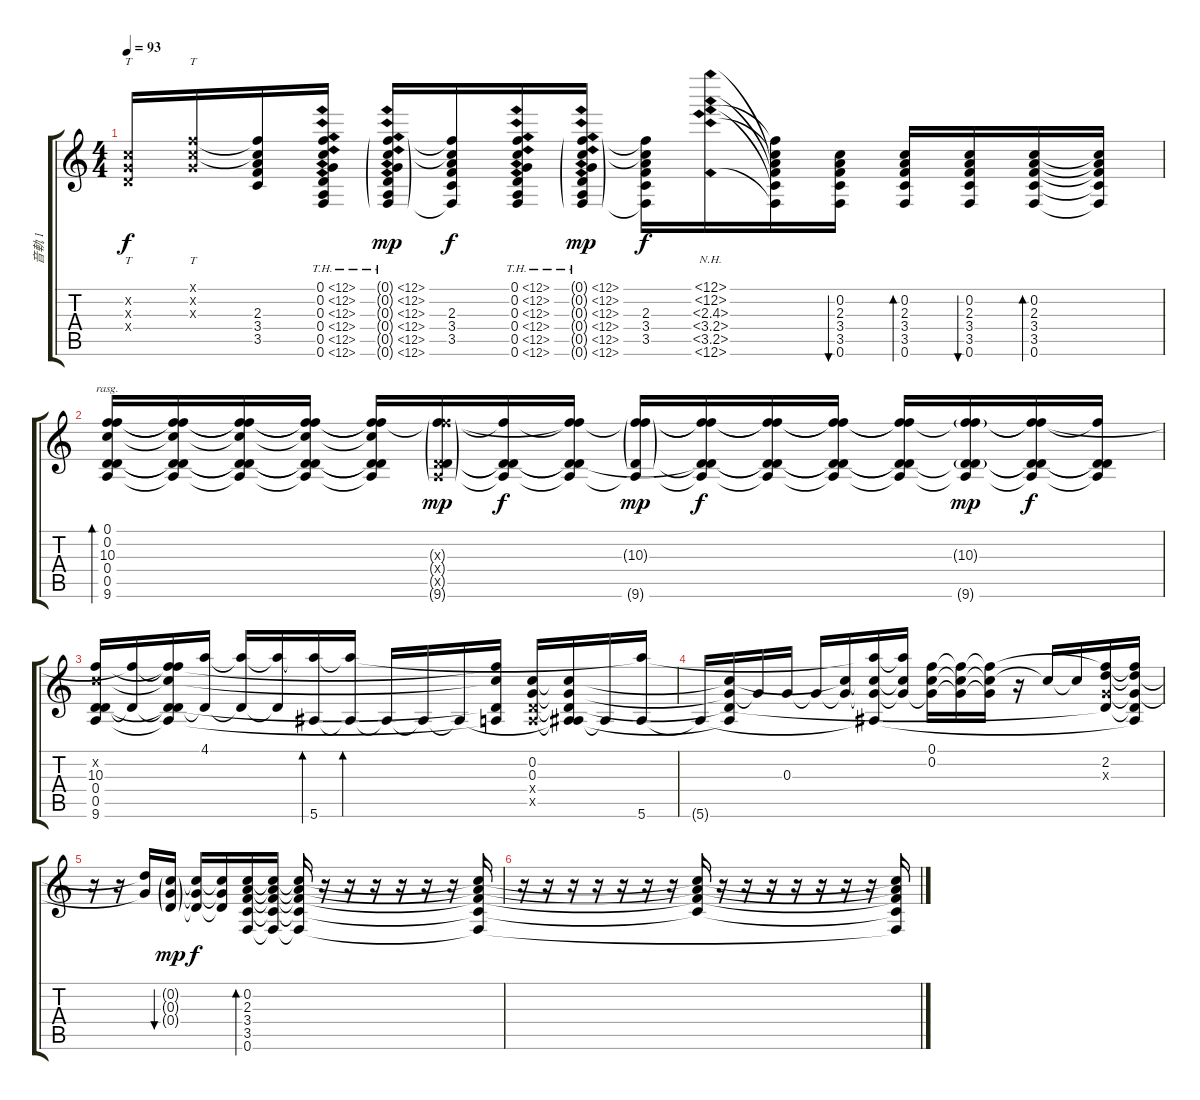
\track ("音軌 1" "音軌 1") {instrument acousticguitarsteel}
\staff {score tabs}
\tuning (F4 C4 G3 D3 A2 F2) {hide}
\ts (4 4)
\tempo 93
\clef g2
\ks c
(0.2{x} 0.3{x} 0.4{x}).16{tt dy f} (0.1{x} 0.2{x} 0.3{x}).16{tt} (0.1{t} 0.2{t} 2.3 3.4 3.5).16 (0.1{th 12} 0.2{th 12} 0.3{th 12} 0.4{th 12} 0.5{th 12} 0.6{th 12}).16 (0.1{th 12 g} 0.2{th 12 g} 0.3{th 12 g} 0.4{th 12 g} 0.5{th 12 g} 0.6{th 12 g}).16{dy mp} (0.1{t} 0.2{t} 2.3 3.4 3.5 0.6{t}).16{dy f} (0.1{th 12} 0.2{th 12} 0.3{th 12} 0.4{th 12} 0.5{th 12} 0.6{th 12}).16 (0.1{th 12 g} 0.2{th 12 g} 0.3{th 12 g} 0.4{th 12 g} 0.5{th 12 g} 0.6{th 12 g}).16{dy mp} (0.1{t} 0.2{t} 2.3 3.4 3.5 0.6{t}).16{dy f} (0.1{nh} 0.2{nh} 2.3{nh} 3.4{nh} 3.5{nh} 0.6{nh}).16 (0.1{t} 0.2{t} 2.3{t} 3.4{t} 3.5{t} 0.6{t}).16 (0.2 2.3 3.4 3.5 0.6).16{bu 60} (0.2 2.3 3.4 3.5 0.6).16{bd 60} (0.2 2.3 3.4 3.5 0.6).16{bu 60} (0.2 2.3 3.4 3.5 0.6).16{bd 60} (0.2{t} 2.3{t} 3.4{t} 3.5{t} 0.6{t}).16 |
(0.1 0.2 10.3 0.4 0.5 9.6).16{bd 60 rasg ii} (0.1{t} 0.2{t} 10.3{t} 0.4{t} 0.5{t} 9.6{t}).16 (0.1{t} 0.2{t} 10.3{t} 0.4{t} 0.5{t} 9.6{t}).16 (0.1{t} 0.2{t} 10.3{t} 0.4{t} 0.5{t} 9.6{t}).16 (0.1{t} 0.2{t} 10.3{t} 0.4{t} 0.5{t} 9.6{t}).16 (0.1{t} 10.3{g x} 0.4{g x} 0.5{g x} 9.6{g}).16{dy mp} (0.1{t} 0.4{t} 0.5{t} 9.6{t}).16{dy f} (0.1{t} 10.3{t} 0.4{t} 0.5{t} 9.6{t}).16 (0.1{t} 10.3{g} 0.5{t} 9.6{g}).16{dy mp} (0.1{t} 10.3{t} 0.4{t} 0.5{t} 9.6{t}).16{dy f} (0.1{t} 10.3{t} 0.4{t} 0.5{t} 9.6{t}).16 (0.1{t} 10.3{t} 0.4{t} 0.5{t} 9.6{t}).16 (0.1{t} 10.3{t} 0.4{t} 0.5{t} 9.6{t}).16 (0.1{t} 10.3{g} 0.4{t} 0.5{t} 9.6{g}).16{dy mp} (0.1{t} 10.3{t} 0.4{t} 0.5{t} 9.6{t}).16{dy f} (10.3{t} 0.4{t} 0.5{t} 9.6{t}).16 |
(0.2{x} 10.3 0.4 0.5 9.6).16 (0.1{t} 9.6{t}).16 (0.1{t} 0.2{t} 10.3{t} 0.4{t} 0.5{t} 9.6{t}).16 (4.1 9.6{t}).16 (4.1{t} 9.6{t}).16 (4.1{t} 9.6{t}).16 (4.1{t} 5.6).16{bd 60} (4.1{t} 5.6{t}).16{bd 60} 5.6{t}.16 5.6{t}.16 5.6{t}.16 (0.2{t} 10.3{t} 0.4{t} 0.5{t}).16 (0.2 0.3 0.4{x} 0.5{x}).16 (0.2{t} 0.3{t} 0.4{t} 0.5{t} 5.6{t}).16 5.6{t}.16 (4.1{t} 5.6).16 |
5.6{t}.16 (0.2{t} 0.3{t} 0.4{t} 0.5{t}).16 0.3{t}.16 0.3.16 0.3{t}.16 (0.2{t} 0.3{t}).16 (4.1{t} 0.2{t} 0.3{t} 5.6{t}).16 (4.1{t} 0.2{t} 0.3{t}).16 (0.1 0.2 0.3{t}).16 (0.1{t} 0.2{t} 0.3{t}).16 (0.1{t} 0.2{t} 0.3{t}).16 r.16 0.2{t}.16 0.2{t}.16 (0.1{t} 2.2 0.3{x} 0.4{t}).16 (0.1{t} 2.2{t} 0.3{t} 0.4{t} 5.6{t}).16 |
r.16 r.16 (2.2{t} 0.3{t}).16 (0.2{g} 0.3{g} 0.4{g}).16{bu 60 dy mp} (0.2{t} 0.3{t} 0.4{t}).16{dy f} (0.2{t} 0.3{t} 0.4{t}).16 (0.2 2.3 3.4 3.5 0.6).16{bd 60} (0.2{t} 2.3{t} 3.4{t} 3.5{t} 0.6{t}).16 (0.2{t} 2.3{t} 3.4{t} 3.5{t} 0.6{t}).16 r.16 r.16 r.16 r.16 r.16 r.16 (0.2{t} 2.3{t} 3.4{t} 3.5{t} 0.6{t}).16 |
r.16 r.16 r.16 r.16 r.16 r.16 r.16 (0.2{t} 2.3{t} 3.4{t} 3.5{t}).16 r.16 r.16 r.16 r.16 r.16 r.16 r.16 (0.2{t} 2.3{t} 3.4{t} 3.5{t} 0.6{t}).16
